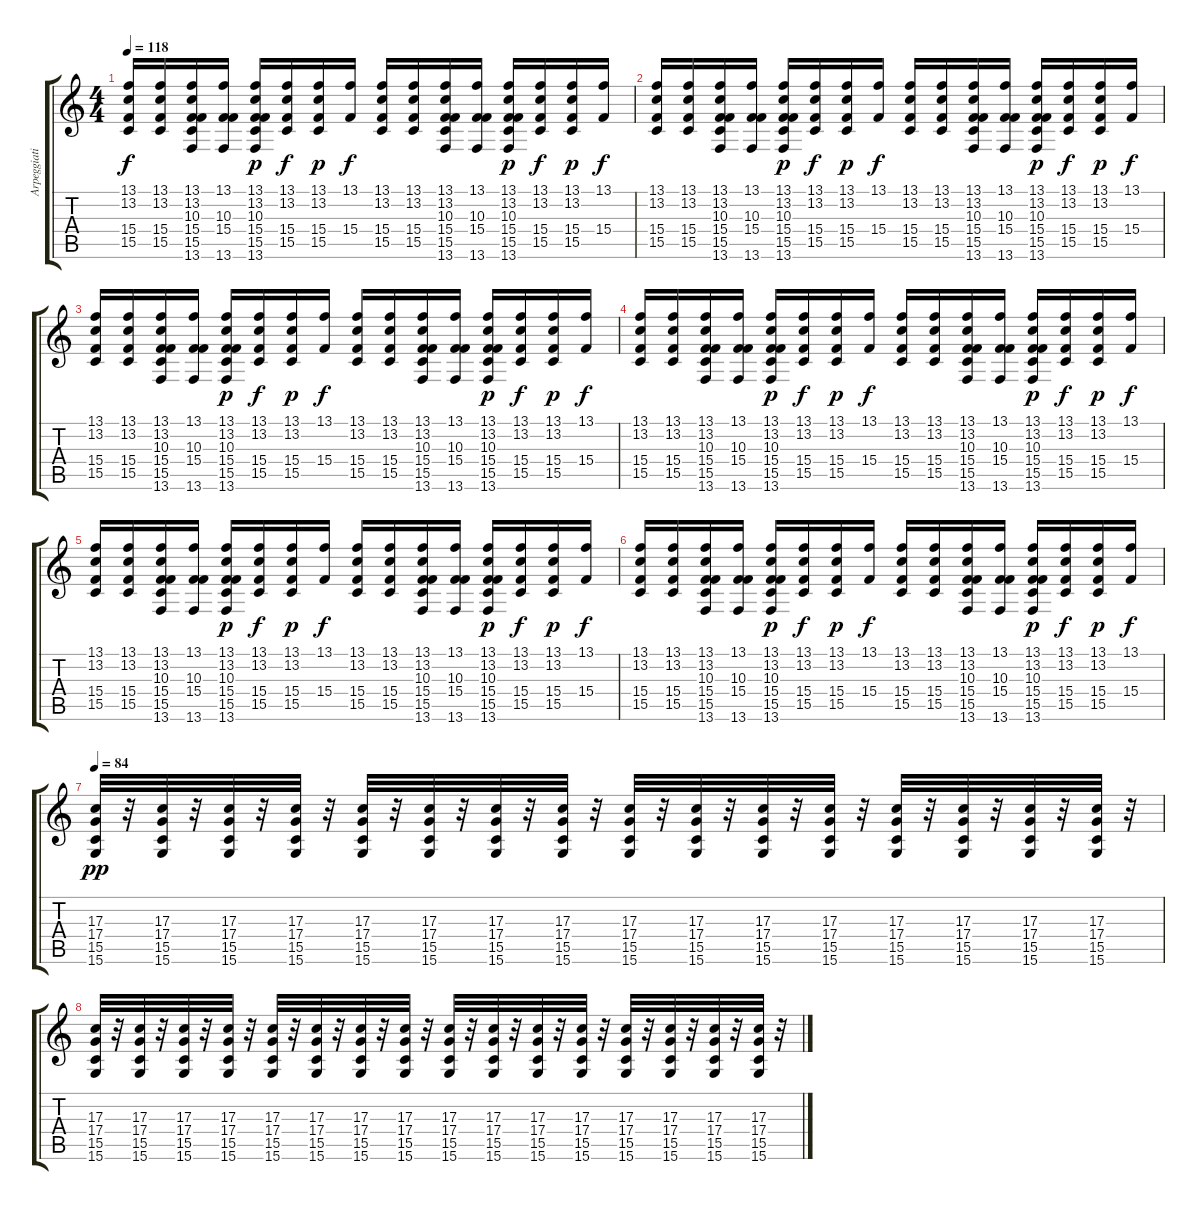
\track ("Arpeggiation" "Arpeggiati") {instrument flute}
\staff {score tabs}
\tuning (E4 B3 G3 D3 A2 E2) {hide}
\ts (4 4)
\tempo 118
\clef g2
\ks c
(13.1 13.2 15.4 15.5).16{dy f} (13.1 13.2 15.4 15.5).16 (13.1 13.2 10.3 15.4 15.5 13.6).16 (13.1 10.3 15.4 13.6).16 (13.1 13.2 10.3 15.4 15.5 13.6).16{dy p} (13.1 13.2 15.4 15.5).16{dy f} (13.1 13.2 15.4 15.5).16{dy p} (13.1 15.4).16{dy f} (13.1 13.2 15.4 15.5).16 (13.1 13.2 15.4 15.5).16 (13.1 13.2 10.3 15.4 15.5 13.6).16 (13.1 10.3 15.4 13.6).16 (13.1 13.2 10.3 15.4 15.5 13.6).16{dy p} (13.1 13.2 15.4 15.5).16{dy f} (13.1 13.2 15.4 15.5).16{dy p} (13.1 15.4).16{dy f} |
(13.1 13.2 15.4 15.5).16 (13.1 13.2 15.4 15.5).16 (13.1 13.2 10.3 15.4 15.5 13.6).16 (13.1 10.3 15.4 13.6).16 (13.1 13.2 10.3 15.4 15.5 13.6).16{dy p} (13.1 13.2 15.4 15.5).16{dy f} (13.1 13.2 15.4 15.5).16{dy p} (13.1 15.4).16{dy f} (13.1 13.2 15.4 15.5).16 (13.1 13.2 15.4 15.5).16 (13.1 13.2 10.3 15.4 15.5 13.6).16 (13.1 10.3 15.4 13.6).16 (13.1 13.2 10.3 15.4 15.5 13.6).16{dy p} (13.1 13.2 15.4 15.5).16{dy f} (13.1 13.2 15.4 15.5).16{dy p} (13.1 15.4).16{dy f} |
(13.1 13.2 15.4 15.5).16 (13.1 13.2 15.4 15.5).16 (13.1 13.2 10.3 15.4 15.5 13.6).16 (13.1 10.3 15.4 13.6).16 (13.1 13.2 10.3 15.4 15.5 13.6).16{dy p} (13.1 13.2 15.4 15.5).16{dy f} (13.1 13.2 15.4 15.5).16{dy p} (13.1 15.4).16{dy f} (13.1 13.2 15.4 15.5).16 (13.1 13.2 15.4 15.5).16 (13.1 13.2 10.3 15.4 15.5 13.6).16 (13.1 10.3 15.4 13.6).16 (13.1 13.2 10.3 15.4 15.5 13.6).16{dy p} (13.1 13.2 15.4 15.5).16{dy f} (13.1 13.2 15.4 15.5).16{dy p} (13.1 15.4).16{dy f} |
(13.1 13.2 15.4 15.5).16 (13.1 13.2 15.4 15.5).16 (13.1 13.2 10.3 15.4 15.5 13.6).16 (13.1 10.3 15.4 13.6).16 (13.1 13.2 10.3 15.4 15.5 13.6).16{dy p} (13.1 13.2 15.4 15.5).16{dy f} (13.1 13.2 15.4 15.5).16{dy p} (13.1 15.4).16{dy f} (13.1 13.2 15.4 15.5).16 (13.1 13.2 15.4 15.5).16 (13.1 13.2 10.3 15.4 15.5 13.6).16 (13.1 10.3 15.4 13.6).16 (13.1 13.2 10.3 15.4 15.5 13.6).16{dy p} (13.1 13.2 15.4 15.5).16{dy f} (13.1 13.2 15.4 15.5).16{dy p} (13.1 15.4).16{dy f} |
(13.1 13.2 15.4 15.5).16 (13.1 13.2 15.4 15.5).16 (13.1 13.2 10.3 15.4 15.5 13.6).16 (13.1 10.3 15.4 13.6).16 (13.1 13.2 10.3 15.4 15.5 13.6).16{dy p} (13.1 13.2 15.4 15.5).16{dy f} (13.1 13.2 15.4 15.5).16{dy p} (13.1 15.4).16{dy f} (13.1 13.2 15.4 15.5).16 (13.1 13.2 15.4 15.5).16 (13.1 13.2 10.3 15.4 15.5 13.6).16 (13.1 10.3 15.4 13.6).16 (13.1 13.2 10.3 15.4 15.5 13.6).16{dy p} (13.1 13.2 15.4 15.5).16{dy f} (13.1 13.2 15.4 15.5).16{dy p} (13.1 15.4).16{dy f} |
(13.1 13.2 15.4 15.5).16 (13.1 13.2 15.4 15.5).16 (13.1 13.2 10.3 15.4 15.5 13.6).16 (13.1 10.3 15.4 13.6).16 (13.1 13.2 10.3 15.4 15.5 13.6).16{dy p} (13.1 13.2 15.4 15.5).16{dy f} (13.1 13.2 15.4 15.5).16{dy p} (13.1 15.4).16{dy f} (13.1 13.2 15.4 15.5).16 (13.1 13.2 15.4 15.5).16 (13.1 13.2 10.3 15.4 15.5 13.6).16 (13.1 10.3 15.4 13.6).16 (13.1 13.2 10.3 15.4 15.5 13.6).16{dy p} (13.1 13.2 15.4 15.5).16{dy f} (13.1 13.2 15.4 15.5).16{dy p} (13.1 15.4).16{dy f} |
\tempo 84
(17.3 17.4 15.5 15.6).32{dy pp} r.32 (17.3 17.4 15.5 15.6).32 r.32 (17.3 17.4 15.5 15.6).32 r.32 (17.3 17.4 15.5 15.6).32 r.32 (17.3 17.4 15.5 15.6).32 r.32 (17.3 17.4 15.5 15.6).32 r.32 (17.3 17.4 15.5 15.6).32 r.32 (17.3 17.4 15.5 15.6).32 r.32 (17.3 17.4 15.5 15.6).32 r.32 (17.3 17.4 15.5 15.6).32 r.32 (17.3 17.4 15.5 15.6).32 r.32 (17.3 17.4 15.5 15.6).32 r.32 (17.3 17.4 15.5 15.6).32 r.32 (17.3 17.4 15.5 15.6).32 r.32 (17.3 17.4 15.5 15.6).32 r.32 (17.3 17.4 15.5 15.6).32 r.32 |
(17.3 17.4 15.5 15.6).32 r.32 (17.3 17.4 15.5 15.6).32 r.32 (17.3 17.4 15.5 15.6).32 r.32 (17.3 17.4 15.5 15.6).32 r.32 (17.3 17.4 15.5 15.6).32 r.32 (17.3 17.4 15.5 15.6).32 r.32 (17.3 17.4 15.5 15.6).32 r.32 (17.3 17.4 15.5 15.6).32 r.32 (17.3 17.4 15.5 15.6).32 r.32 (17.3 17.4 15.5 15.6).32 r.32 (17.3 17.4 15.5 15.6).32 r.32 (17.3 17.4 15.5 15.6).32 r.32 (17.3 17.4 15.5 15.6).32 r.32 (17.3 17.4 15.5 15.6).32 r.32 (17.3 17.4 15.5 15.6).32 r.32 (17.3 17.4 15.5 15.6).32 r.32
